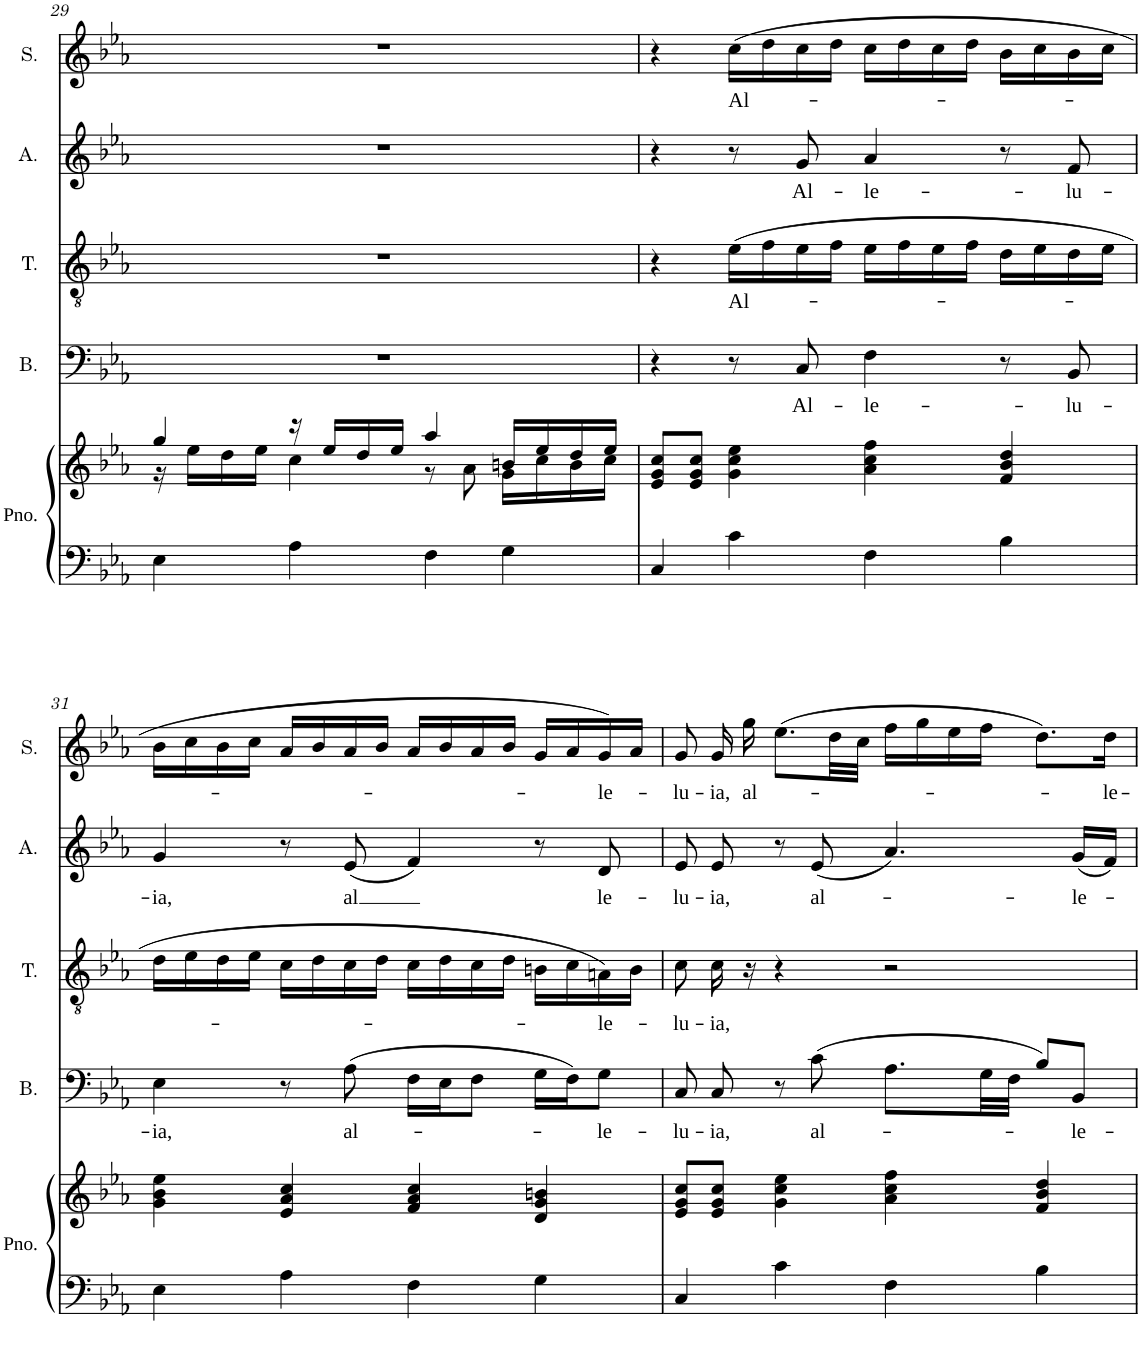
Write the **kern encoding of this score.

**kern	**kern	**kern	**text	**kern	**text	**kern	**text	**kern	**text
*part5	*part5	*part4	*part4	*part3	*part3	*part2	*part2	*part1	*part1
*staff6	*staff5	*staff4	*staff4	*staff3	*staff3	*staff2	*staff2	*staff1	*staff1
*I"Piano	*	*I"Basse	*	*I"Ténor	*	*I"Alto	*	*I"Soprano	*
*I'Pno.	*	*I'B.	*	*I'T.	*	*I'A.	*	*I'S.	*
!!LO:PB:g=z
*clefF4	*clefG2	*clefF4	*	*clefGv2	*	*clefG2	*	*clefG2	*
*k[b-e-a-]	*k[b-e-a-]	*k[b-e-a-]	*	*k[b-e-a-]	*	*k[b-e-a-]	*	*k[b-e-a-]	*
*M4/4	*M4/4	*M4/4	*	*M4/4	*	*M4/4	*	*M4/4	*
=29	=29	=29	=29	=29	=29	=29	=29	=29	=29
*	*^	*	*	*	*	*	*	*	*
4E-\	4gg/	16r	1r	.	1r	.	1r	.	1r	.
.	.	16ee-\LL	.	.	.	.	.	.	.	.
.	.	16dd\	.	.	.	.	.	.	.	.
.	.	16ee-\JJ	.	.	.	.	.	.	.	.
4A-\	16r	4cc\	.	.	.	.	.	.	.	.
.	16ee-/LL	.	.	.	.	.	.	.	.	.
.	16dd/	.	.	.	.	.	.	.	.	.
.	16ee-/JJ	.	.	.	.	.	.	.	.	.
4F\	4aa-/	8r	.	.	.	.	.	.	.	.
.	.	8a-\	.	.	.	.	.	.	.	.
4G\	16bn/LL	16g\LL	.	.	.	.	.	.	.	.
.	16ee-/	16cc\	.	.	.	.	.	.	.	.
.	16dd/	16b\	.	.	.	.	.	.	.	.
.	16ee-/JJ	16cc\JJ	.	.	.	.	.	.	.	.
*	*v	*v	*	*	*	*	*	*	*	*
=30	=30	=30	=30	=30	=30	=30	=30	=30	=30
4C/	8e-/ 8g/ 8cc/L	4r	.	4r	.	4r	.	4r	.
.	8e-/ 8g/ 8cc/J	.	.	.	.	.	.	.	.
!	!	!	!	!	!LO:LY:b	!	!	!	!LO:LY:b
4c\	4g\ 4cc\ 4ee-\	8r	.	(16e-\LL	Al-	8r	.	(16cc\LL	Al-
.	.	.	.	16f\	.	.	.	16dd\	.
!	!	!	!LO:LY:b	!	!	!	!LO:LY:b	!	!
.	.	8C/	Al-	16e-\	.	8g/	Al-	16cc\	.
.	.	.	.	16f\JJ	.	.	.	16dd\JJ	.
!	!	!	!LO:LY:b	!	!	!	!LO:LY:b	!	!
4F\	4a-\ 4cc\ 4ff\	4F\	-le-	16e-\LL	.	4a-/	-le-	16cc\LL	.
.	.	.	.	16f\	.	.	.	16dd\	.
.	.	.	.	16e-\	.	.	.	16cc\	.
.	.	.	.	16f\JJ	.	.	.	16dd\JJ	.
4B-\	4f/ 4b-/ 4dd/	8r	.	16d\LL	.	8r	.	16b-\LL	.
.	.	.	.	16e-\	.	.	.	16cc\	.
!	!	!	!LO:LY:b	!	!	!	!LO:LY:b	!	!
.	.	8BB-/	-lu-	16d\	.	8f/	-lu-	16b-\	.
.	.	.	.	16e-\JJ	.	.	.	16cc\JJ	.
!!LO:LB:g=z
=31	=31	=31	=31	=31	=31	=31	=31	=31	=31
!	!	!	!LO:LY:b	!	!	!	!LO:LY:b	!	!
4E-\	4g\ 4b-\ 4ee-\	4E-\	-ia,	16d\LL	.	4g/	-ia,	16b-\LL	.
.	.	.	.	16e-\	.	.	.	16cc\	.
.	.	.	.	16d\	.	.	.	16b-\	.
.	.	.	.	16e-\JJ	.	.	.	16cc\JJ	.
4A-\	4e-/ 4a-/ 4cc/	8r	.	16c\LL	.	8r	.	16a-/LL	.
.	.	.	.	16d\	.	.	.	16b-/	.
!	!	!	!LO:LY:b	!	!	!	!LO:LY:b	!	!
.	.	(8A-\	al-	16c\	.	(8e-/	-al	16a-/	.
.	.	.	.	16d\JJ	.	.	.	16b-/JJ	.
4F\	4f/ 4a-/ 4cc/	16F\LL	.	16c\LL	.	4f/)	.	16a-/LL	.
.	.	16E-\J	.	16d\	.	.	.	16b-/	.
.	.	8F\J	.	16c\	.	.	.	16a-/	.
.	.	.	.	16d\JJ	.	.	.	16b-/JJ	.
4G\	4d/ 4g/ 4bn/	16G\LL	.	16Bn\LL	.	8r	.	16g/LL	.
.	.	16F\J)	.	16c\	.	.	.	16a-/	.
!	!	!	!LO:LY:b	!	!LO:LY:b	!	!LO:LY:b	!	!LO:LY:b
.	.	8G\J	-le-	16An\)	-le-	8d/	le-	16g/)	-le-
.	.	.	.	16B\JJ	.	.	.	16a-/JJ	.
=32	=32	=32	=32	=32	=32	=32	=32	=32	=32
!	!	!	!LO:LY:b	!	!LO:LY:b	!	!LO:LY:b	!	!LO:LY:b
4C/	8e-/ 8g/ 8cc/L	8C/	-lu-	8c\	-lu-	8e-/	-lu-	8g/	-lu-
!	!	!	!LO:LY:b	!	!LO:LY:b	!	!LO:LY:b	!	!LO:LY:b
.	8e-/ 8g/ 8cc/J	8C/	-ia,	16c\	-ia,	8e-/	-ia,	16g/	-ia,
!	!	!	!	!	!	!	!	!	!LO:LY:b
.	.	.	.	16r	.	.	.	16gg\	al-
4c\	4g\ 4cc\ 4ee-\	8r	.	4r	.	8r	.	(8.ee-\L	.
!	!	!	!LO:LY:b	!	!	!	!LO:LY:b	!	!
.	.	(8c\	al-	.	.	(8e-/	-al-	.	.
.	.	.	.	.	.	.	.	32dd\LL	.
.	.	.	.	.	.	.	.	32cc\JJJ	.
4F\	4a-\ 4cc\ 4ff\	8.A-\L	.	2r	.	4.a-/)	.	16ff\LL	.
.	.	.	.	.	.	.	.	16gg\	.
.	.	.	.	.	.	.	.	16ee-\	.
.	.	32G\LL	.	.	.	.	.	16ff\JJ	.
.	.	32F\JJJ	.	.	.	.	.	.	.
4B-\	4f/ 4b-/ 4dd/	8B-/L)	.	.	.	.	.	8.dd\L)	.
!	!	!	!LO:LY:b	!	!	!	!LO:LY:b	!	!
.	.	8BB-/J	-le-	.	.	(16g/LL	-le-	.	.
!	!	!	!	!	!	!	!	!	!LO:LY:b
.	.	.	.	.	.	16f/JJ)	.	16dd\Jk	le-
=	=	=	=	=	=	=	=	=	=
*-	*-	*-	*-	*-	*-	*-	*-	*-	*-
